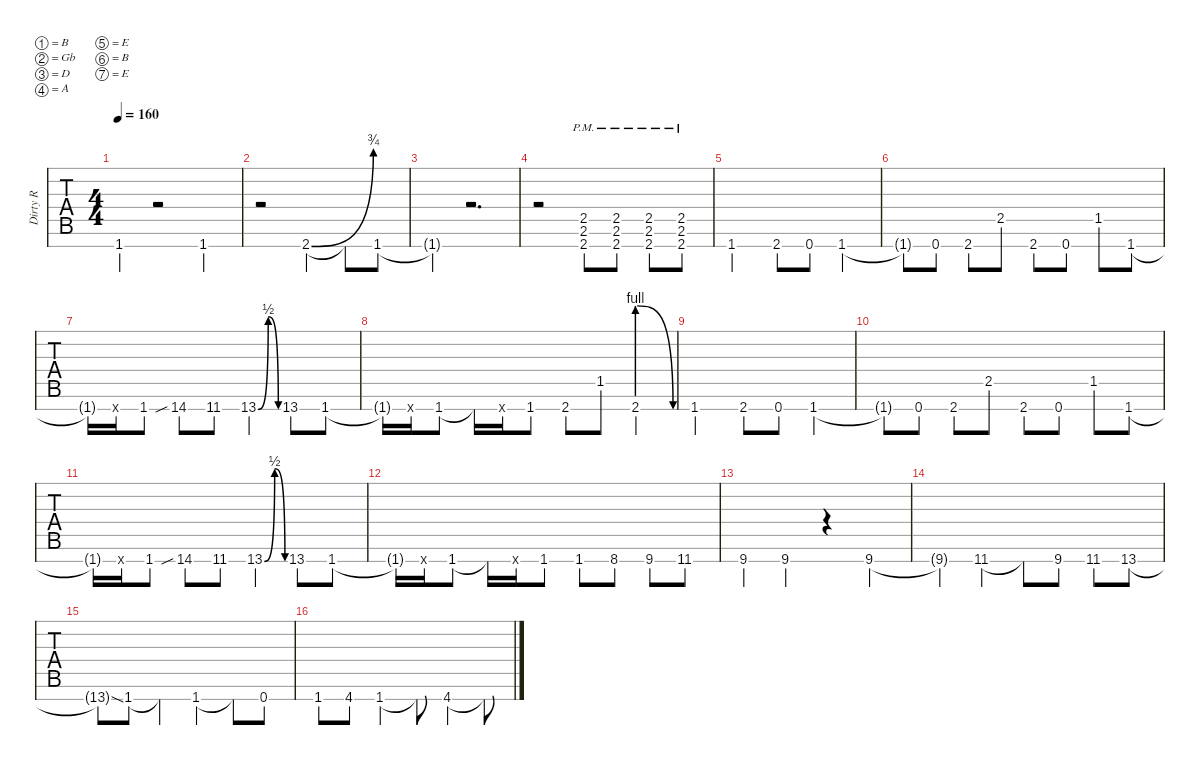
\defaultSystemsLayout 4
\hideDynamics
\bracketExtendMode groupsimilarinstruments
\multiBarRest
\otherSystemsTrackNameOrientation horizontal
\track ("Distortion Guitar R" "Dirty R") {instrument distortionguitar}
\staff {tabs}
\tuning (B3 Gb3 D3 A2 E2 B1 E1)
\ts (4 4)
\tempo 160
\clef g2
\ks c
1.7.4{dy mf} r.2 1.7.4 |
r.2 2.7{be (bend 0 0 45 3) acc #}.4 2.7{t}.8 1.7.8 |
1.7{t}.4 r.2{d} |
r.2 (2.7{pm acc #} 2.6{pm acc #} 2.5{pm acc #}).8 (2.7{pm acc #} 2.6{pm acc #} 2.5{pm acc #}).8 (2.7{pm acc #} 2.6{pm acc #} 2.5{pm acc #}).8 (2.7{pm acc #} 2.6{pm acc #} 2.5{pm acc #}).8 |
1.7.2 2.7{acc #}.8 0.7.8 1.7.4 |
1.7{t}.8 0.7.8 2.7{acc #}.8 2.5{acc #}.8 2.7{acc #}.8 0.7.8 1.5.8 1.7.8 |
1.7{t}.16 0.7{x}.16 1.7.8 14.7{sib acc #}.8 11.7{acc #}.8 13.7{be (bendrelease 0 0 3.5999999999999996 2 8.4 2 19.8 0)}.4 13.7.8 1.7.8 |
1.7{t}.16 0.7{x}.16 1.7.8 1.7{t}.16 0.7{x}.16 1.7.8 2.7{acc #}.8 1.5.8 2.7{be (prebendrelease 0 4 54.6 0)}.4 |
1.7.2 2.7{acc #}.8 0.7.8 1.7.4 |
1.7{t}.8 0.7.8 2.7{acc #}.8 2.5{acc #}.8 2.7{acc #}.8 0.7.8 1.5.8 1.7.8 |
\scale
1.27562 1.7{t}.16 0.7{x}.16 1.7.8 14.7{sib acc #}.8 11.7{acc #}.8 13.7{be (bendrelease 0 0 3.5999999999999996 2 8.4 2 19.8 0)}.4 13.7.8 1.7.8 |
\scale
1.09888 1.7{t}.16 0.7{x}.16 1.7.8 1.7{t}.16 0.7{x}.16 1.7.8 1.7.8 8.7.8 9.7{acc #}.8 11.7{acc #}.8 |
\scale
0.852989 9.7{acc #}.4 9.7{acc #}.4 r.4 9.7{acc #}.4 |
\scale
0.772506 9.7{t acc #}.4 11.7{acc #}.4 11.7{t acc #}.8 9.7{acc #}.8 11.7{acc #}.8 13.7.8 |
13.7{sod t}.8 1.7.8 1.7{t}.4 1.7.4 1.7{t}.8 0.7.8 |
1.7.8 4.7{acc #}.8 1.7.4 1.7{t}.8 4.7{acc #}.4 4.7{t acc #}.8
